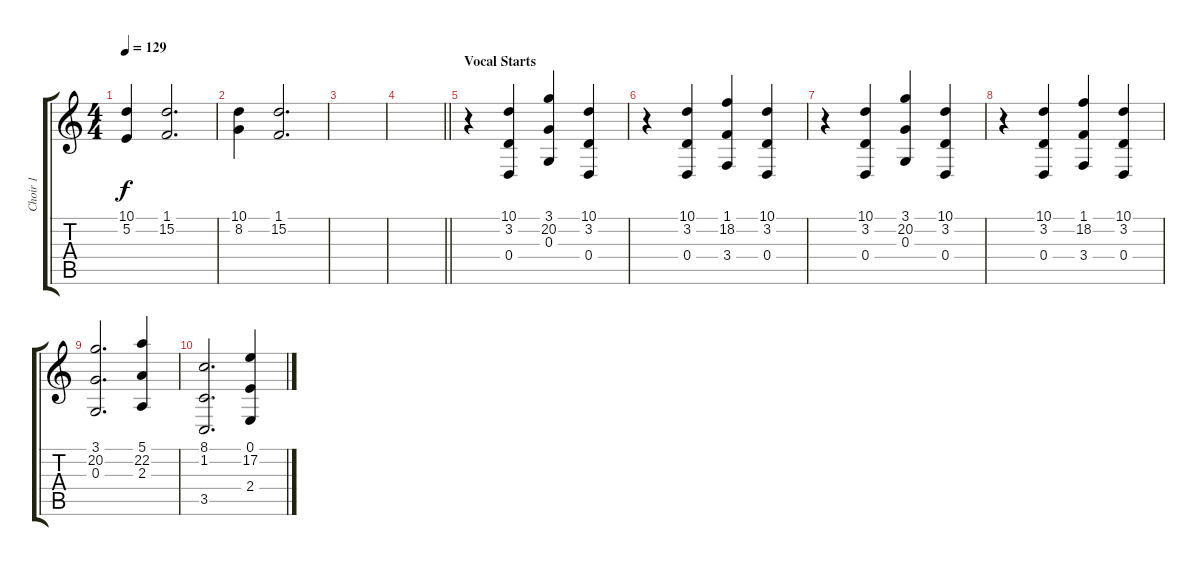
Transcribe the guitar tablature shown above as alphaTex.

\track ("Choir 1" "Choir 1") {instrument voiceoohs}
\staff {score tabs}
\tuning (E4 B3 G3 D3 A2 E2) {hide}
\ts (4 4)
\tempo 129
\clef g2
\ks c
(10.1 5.2).4{dy f} (1.1 15.2).2{d} |
(10.1 8.2).4 (1.1 15.2).2{d} |
|
\barLineRight lightlight
|
\section ("" "Vocal Starts")
r.4 (10.1 3.2 0.4).4 (3.1 20.2 0.3).4 (10.1 3.2 0.4).4 |
r.4 (10.1 3.2 0.4).4 (1.1 18.2 3.4).4 (10.1 3.2 0.4).4 |
r.4 (10.1 3.2 0.4).4 (3.1 20.2 0.3).4 (10.1 3.2 0.4).4 |
r.4 (10.1 3.2 0.4).4 (1.1 18.2 3.4).4 (10.1 3.2 0.4).4 |
(3.1 20.2 0.3).2{d} (5.1 22.2 2.3).4 |
(8.1 1.2 3.5).2{d} (0.1 17.2 2.4).4
